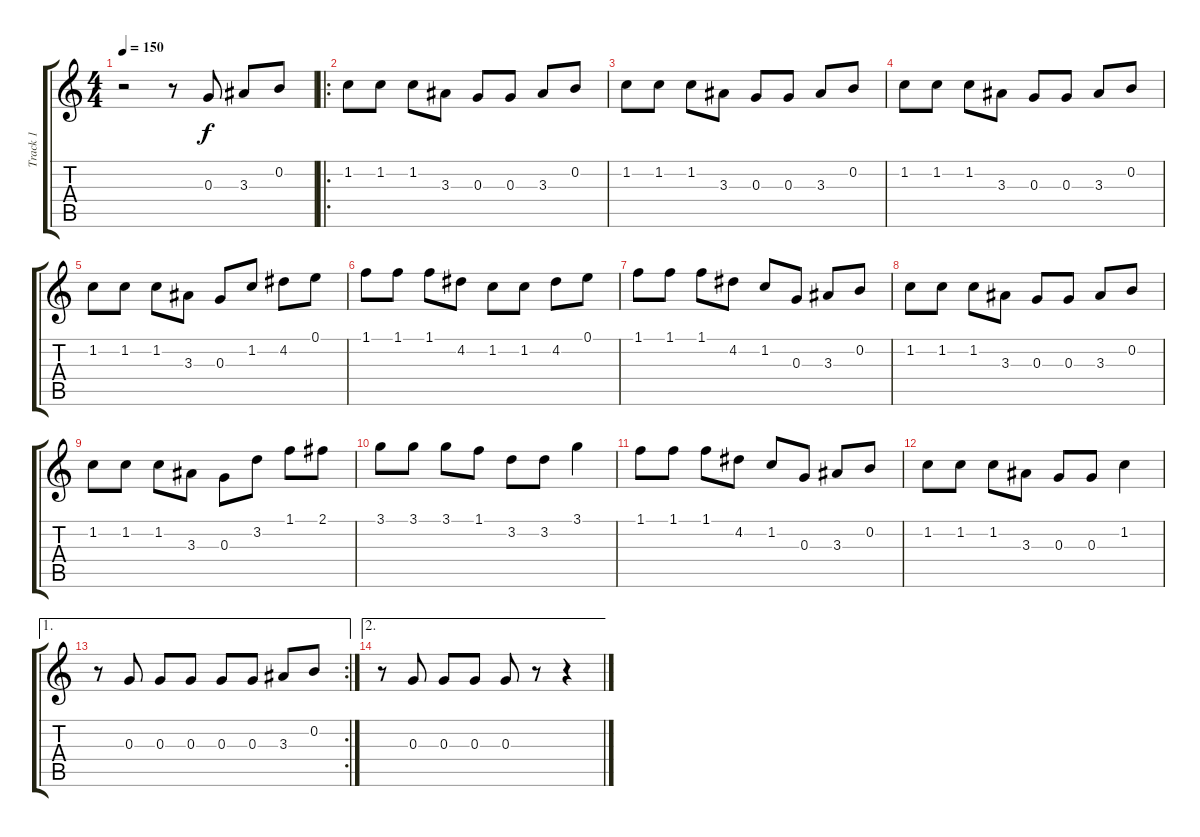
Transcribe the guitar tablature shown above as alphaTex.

\track ("Track 1" "Track 1") {instrument electricguitarjazz}
\staff {score tabs}
\tuning (E4 B3 G3 D3 A2 E2) {hide}
\ts (4 4)
\tempo 150
\clef g2
\ks c
r.2{dy f instrument electricguitarjazz} r.8 0.3.8 3.3.8 0.2.8 |
\ro
1.2.8 1.2.8 1.2.8 3.3.8 0.3.8 0.3.8 3.3.8 0.2.8 |
1.2.8 1.2.8 1.2.8 3.3.8 0.3.8 0.3.8 3.3.8 0.2.8 |
1.2.8 1.2.8 1.2.8 3.3.8 0.3.8 0.3.8 3.3.8 0.2.8 |
1.2.8 1.2.8 1.2.8 3.3.8 0.3.8 1.2.8 4.2.8 0.1.8 |
1.1.8 1.1.8 1.1.8 4.2.8 1.2.8 1.2.8 4.2.8 0.1.8 |
1.1.8 1.1.8 1.1.8 4.2.8 1.2.8 0.3.8 3.3.8 0.2.8 |
1.2.8 1.2.8 1.2.8 3.3.8 0.3.8 0.3.8 3.3.8 0.2.8 |
1.2.8 1.2.8 1.2.8 3.3.8 0.3.8 3.2.8 1.1.8 2.1.8 |
3.1.8 3.1.8 3.1.8 1.1.8 3.2.8 3.2.8 3.1.4 |
1.1.8 1.1.8 1.1.8 4.2.8 1.2.8 0.3.8 3.3.8 0.2.8 |
1.2.8 1.2.8 1.2.8 3.3.8 0.3.8 0.3.8 1.2.4 |
\ae 1
\rc 2
r.8 0.3.8 0.3.8 0.3.8 0.3.8 0.3.8 3.3.8 0.2.8 |
\ae 2
r.8 0.3.8 0.3.8 0.3.8 0.3.8 r.8 r.4
